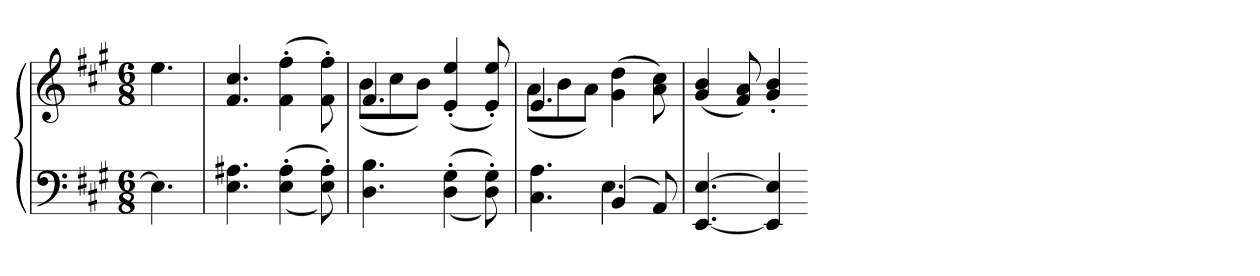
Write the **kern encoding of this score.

**kern	**kern
*part1	*part1
*staff2	*staff1
*clefF4	*clefG2
*k[f#c#g#]	*k[f#c#g#]
*A:	*A:
*M6/8	*M6/8
=	=
4.E]	4.ee
=285	=285
4.E 4.A#X	4.f# 4.cc#
(<(>4E' 4A#'	(4f#' 4ff#'
8E' 8A#'))	8f#' 8ff#')
=286	=286
*	*^
4.D 4.B	4.f#	(8bL
.	.	8cc#
.	.	8bJ)
(<(>4D' 4G#'	(4e' 4ee'	4.ryy
8D' 8G#'))	8e' 8ee')	.
=287	=287	=287
*^	*	*
4.C# 4.A	4.ryy	4.e	(8aL
.	.	.	8b
.	.	.	8aJ)
(4BB	4.E	(4g# 4dd	4.ryy
8AA)	.	8a 8cc#)	.
*v	*v	*	*
*	*v	*v
=288	=288
[4.EE [4.E	(4g# 4b
.	8f# 8a)
4EE] 4E]	4g#' 4b'
=-	=-
*-	*-
